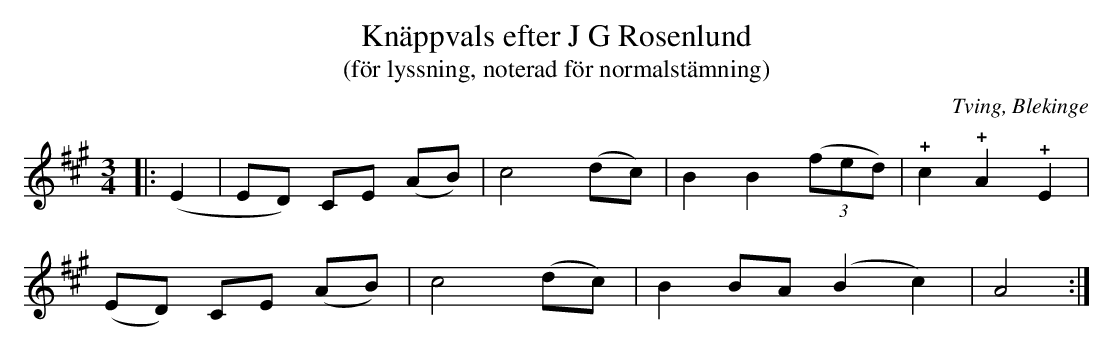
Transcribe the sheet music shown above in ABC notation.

X:1
T:Knäppvals efter J G Rosenlund
T:(för lyssning, noterad för normalstämning)
O:Tving, Blekinge
M:3/4
L:1/4
Q:160
K:A
|: (E | E/D/) C/E/ (A/B/) | c2 (d/c/) | B B ((3f/e/d/) | !+!c !+!A !+!E |
 (E/D/) C/E/ (A/B/) | c2 (d/c/) | B B/A/ (Bc) | A2 :|
